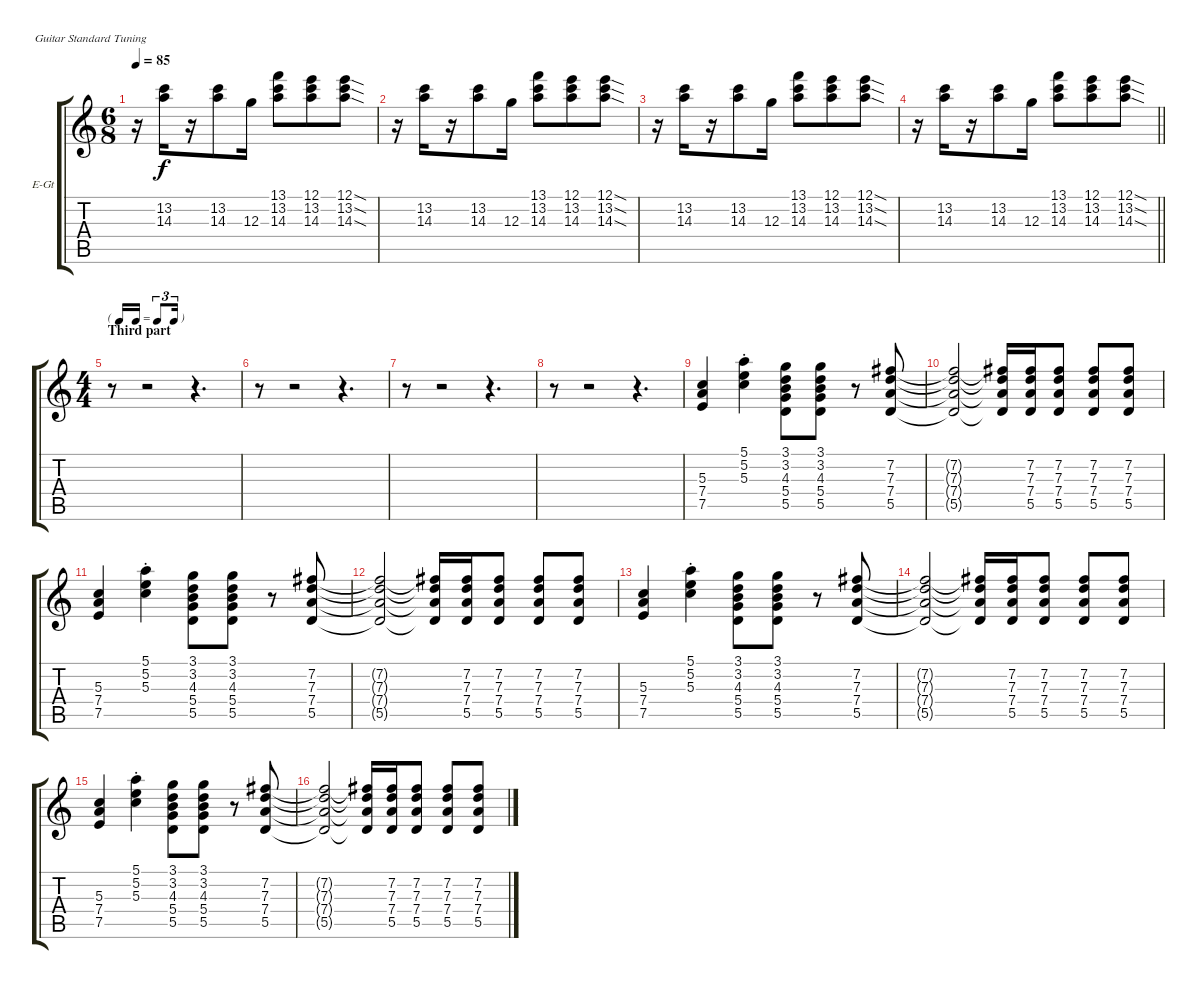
\bracketExtendMode groupsimilarinstruments
\firstSystemTrackNameOrientation horizontal
\otherSystemsTrackNameOrientation horizontal
\track ("Rhythm Guitar" "E-Gt") {instrument electricguitarjazz}
\staff {score tabs}
\tuning (E4 B3 G3 D3 A2 E2)
\ts (6 8)
\tempo 85
\clef g2
\ks c
r.16{dy f} (13.2 14.3).16 r.16 (13.2 14.3).8 12.3.16 (13.1 13.2 14.3).8 (12.1 13.2 14.3).8 (12.1{sod} 13.2{sod} 14.3{sod}).8 |
r.16 (13.2 14.3).16 r.16 (13.2 14.3).8 12.3.16 (13.1 13.2 14.3).8 (12.1 13.2 14.3).8 (12.1{sod} 13.2{sod} 14.3{sod}).8 |
r.16 (13.2 14.3).16 r.16 (13.2 14.3).8 12.3.16 (13.1 13.2 14.3).8 (12.1 13.2 14.3).8 (12.1{sod} 13.2{sod} 14.3{sod}).8 |
\barLineRight lightlight
r.16 (13.2 14.3).16 r.16 (13.2 14.3).8 12.3.16 (13.1 13.2 14.3).8 (12.1 13.2 14.3).8 (12.1{sod} 13.2{sod} 14.3{sod}).8 |
\ts (4 4)
\beaming (8 2 2 2 2)
\tf triplet16th
\section ("" "Third part")
r.8 r.2 r.4{d} |
r.8 r.2 r.4{d} |
r.8 r.2 r.4{d} |
r.8 r.2 r.4{d} |
(5.3 7.4 7.5).4 (5.1 5.2 5.3{st}).4 (3.1 3.2 4.3 5.4 5.5).8 (3.1 3.2 4.3 5.4 5.5).8 r.8 (7.2 7.3 7.4 5.5).8 |
(7.2{t} 7.3{t} 7.4{t} 5.5{t}).2 (7.2{t} 7.3{t} 7.4{t} 5.5{t}).16 (7.2 7.3 7.4 5.5).16 (7.2 7.3 7.4 5.5).8 (7.2 7.3 7.4 5.5).8 (7.2 7.3 7.4 5.5).8 |
(5.3 7.4 7.5).4 (5.1 5.2 5.3{st}).4 (3.1 3.2 4.3 5.4 5.5).8 (3.1 3.2 4.3 5.4 5.5).8 r.8 (7.2 7.3 7.4 5.5).8 |
(7.2{t} 7.3{t} 7.4{t} 5.5{t}).2 (7.2{t} 7.3{t} 7.4{t} 5.5{t}).16 (7.2 7.3 7.4 5.5).16 (7.2 7.3 7.4 5.5).8 (7.2 7.3 7.4 5.5).8 (7.2 7.3 7.4 5.5).8 |
(5.3 7.4 7.5).4 (5.1 5.2 5.3{st}).4 (3.1 3.2 4.3 5.4 5.5).8 (3.1 3.2 4.3 5.4 5.5).8 r.8 (7.2 7.3 7.4 5.5).8 |
(7.2{t} 7.3{t} 7.4{t} 5.5{t}).2 (7.2{t} 7.3{t} 7.4{t} 5.5{t}).16 (7.2 7.3 7.4 5.5).16 (7.2 7.3 7.4 5.5).8 (7.2 7.3 7.4 5.5).8 (7.2 7.3 7.4 5.5).8 |
(5.3 7.4 7.5).4 (5.1 5.2 5.3{st}).4 (3.1 3.2 4.3 5.4 5.5).8 (3.1 3.2 4.3 5.4 5.5).8 r.8 (7.2 7.3 7.4 5.5).8 |
(7.2{t} 7.3{t} 7.4{t} 5.5{t}).2 (7.2{t} 7.3{t} 7.4{t} 5.5{t}).16 (7.2 7.3 7.4 5.5).16 (7.2 7.3 7.4 5.5).8 (7.2 7.3 7.4 5.5).8 (7.2 7.3 7.4 5.5).8
